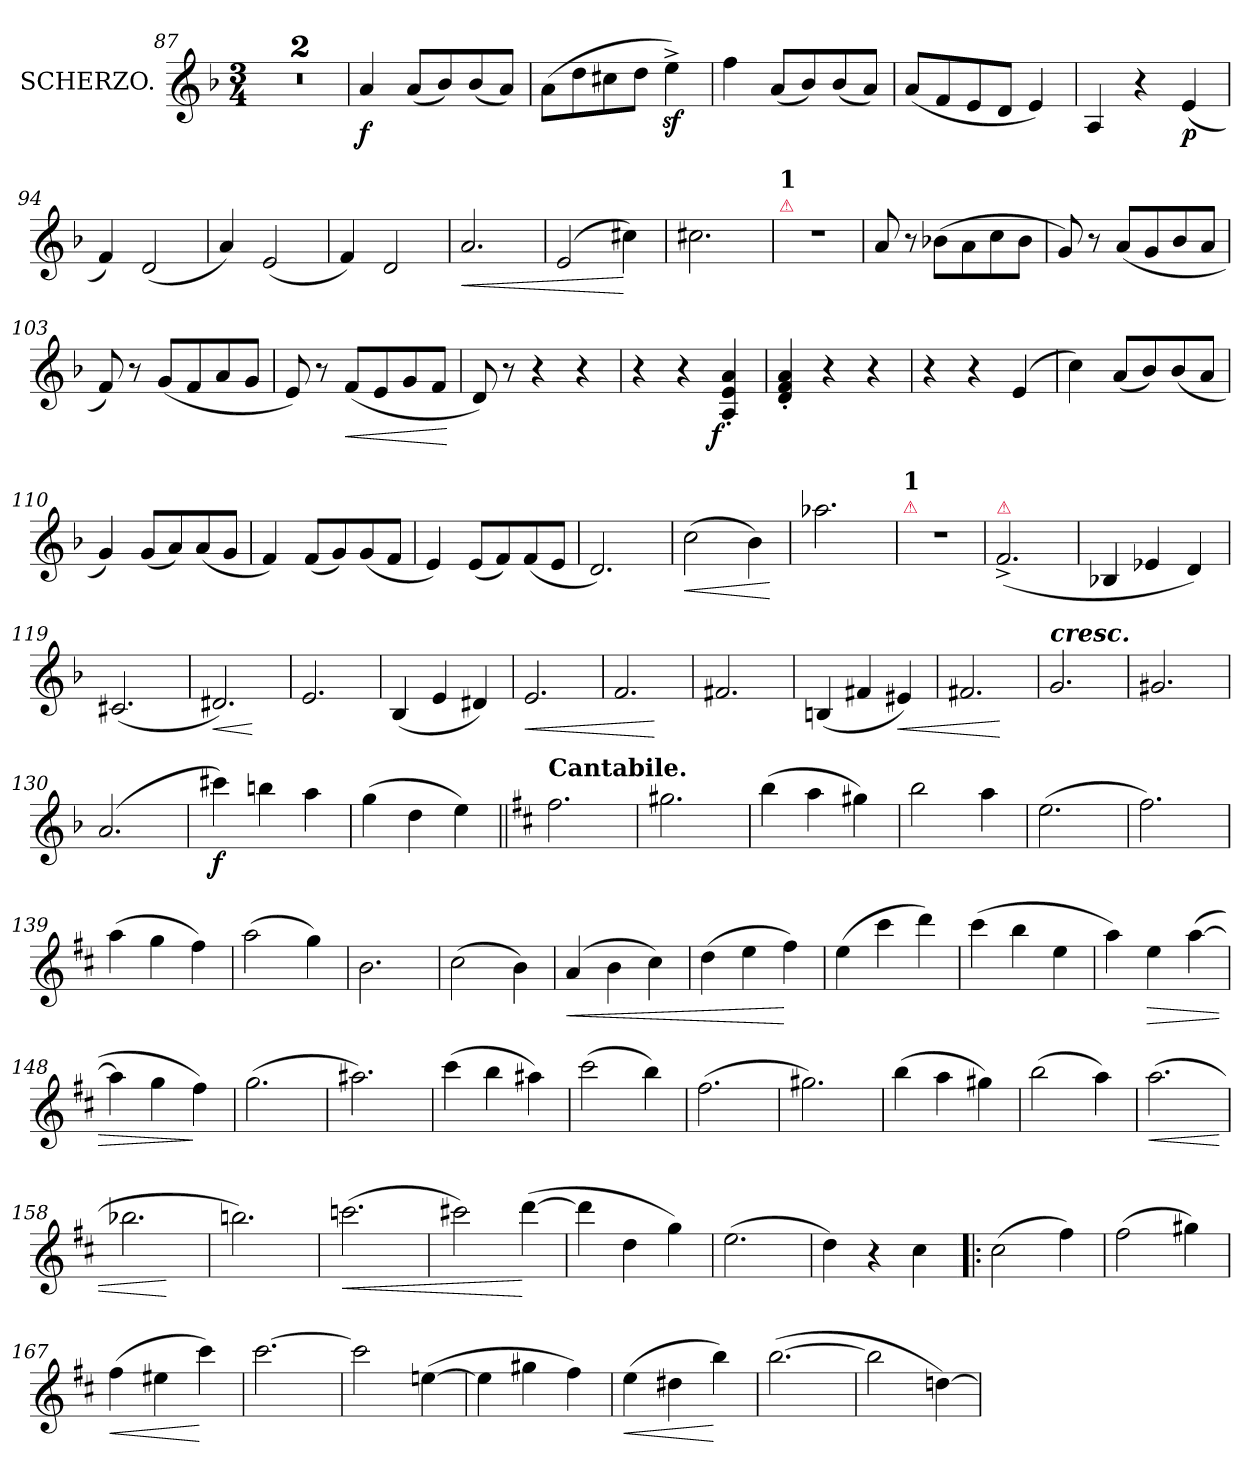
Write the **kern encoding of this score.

**kern	**dynam
*part1	*part1
*staff1	*staff1
*I"SCHERZO.	*
*clefG2	*
*k[b-]	*
*M3/4	*
=87	=87
2.r	.
=88	=88
2.r	.
=89	=89
4a	f
(<8aL	.
8b-)	.
(<8b-	.
8aJ)	.
=90	=90
(>8a\L	.
8dd	.
8cc#X	.
8ddJ	.
4eez^<)	.
=91	=91
4ff	.
(<8aL	.
8b-)	.
(<8b-	.
8aJ)	.
=92	=92
(<8aL	.
8f	.
8e	.
8dJ	.
4e)	.
=93	=93
4A	.
4r	.
(<4e	p
=94	=94
4f)	.
(<2d	.
=95	=95
4a)	.
(<2e	.
=96	=96
4f)	.
2d	.
=97	=97
!	!LO:HP:b
2.a	<
=98	=98
(>2e	.
4cc#X)	[
=99	=99
2.cc#X	.
=100	=100
!LO:TX:a:color=crimson:t=⚠	!
!LO:TX:a:B:t=1	!
2.r	.
=101	=101
8a	.
8r	.
(>8b-XL	.
8a	.
8cc	.
8b-J	.
=102	=102
8g)	.
8r	.
(<8aL	.
8g	.
8b-	.
8aJ	.
=103	=103
8f)	.
8r	.
(<8gL	.
8f	.
8a	.
8gJ	.
=104	=104
8e)	.
8r	.
!	!LO:HP:b
(<8fL	<
8e	.
8g	.
8fJ	.
.	[
=105	=105
8d)	.
8r	.
4r	.
4r	.
=106	=106
4r	.
4r	.
!	!LO:DY:rj
4A'< 4e'< 4a'<	f
=107	=107
4d'< 4f'< 4a'<	.
4r	.
4r	.
=108	=108
4r	.
4r	.
(>4e	.
=109	=109
4cc)	.
(<8aL	.
8b-)	.
(<8b-	.
8aJ	.
=110	=110
4g)	.
(<8gL	.
8a)	.
(<8a	.
8gJ	.
=111	=111
4f)	.
(<8fL	.
8g)	.
(<8g	.
8fJ	.
=112	=112
4e)	.
(<8eL	.
8f)	.
(<8f	.
8eJ	.
=113	=113
2.d)	.
=114	=114
!	!LO:HP:b
(>2cc	<
4b-)	.
.	[
=115	=115
2.aa-X	.
=116	=116
!LO:TX:a:color=crimson:t=⚠	!
!LO:TX:a:B:t=1	!
2.r	.
=117	=117
!LO:TX:a:B:color=crimson:t=⚠	!
(<2.f^<	.
=118	=118
4B-X	.
4e-X	.
4d)	.
=119	=119
(<2.c#X	.
=120	=120
!	!LO:HP:b
2.d#X)	<
.	[
=121	=121
2.e	.
=122	=122
(<4B-	.
4e	.
4d#X)	.
=123	=123
!	!LO:HP:b
2.e	<
=124	=124
2.f	.
.	[
=125	=125
2.f#X	.
=126	=126
(<4Bn	.
4f#X	.
!	!LO:HP:b
4e#X)	<
=127	=127
2.f#X	.
.	[
=128	=128
!LO:TX:Bi:t=cresc.	!
2.g	.
=129	=129
2.g#X	.
=130	=130
(>2.a	.
=131	=131
4ccc#X)	f
4bbn	.
4aa	.
=132	=132
(>4gg	.
4dd	.
4ee)	.
=133||	=133||
*k[f#c#]	*
!LO:TX:a:B:t=Cantabile.	!
2.ff#	.
=134	=134
2.gg#X	.
=135	=135
(>4bb	.
4aa	.
4gg#X)	.
=136	=136
2bb	.
4aa	.
=137	=137
(>2.ee	.
=138	=138
2.ff#)	.
=139	=139
(>4aa	.
4gg	.
4ff#)	.
=140	=140
(>2aa	.
4gg)	.
=141	=141
2.b	.
=142	=142
(>2cc#	.
4b)	.
=143	=143
!	!LO:HP:b
(>4a	<
4b	.
4cc#)	.
=144	=144
(>4dd	.
4ee	.
4ff#)	[
=145	=145
(>4ee	.
4ccc#	.
4ddd)	.
=146	=146
(>4ccc#	.
4bb	.
4ee	.
=147	=147
4aa)	.
!	!LO:HP:b
4ee	>
(>[4aa	.
=148	=148
4aa]	.
4gg	.
4ff#)	]
=149	=149
(>2.gg	.
=150	=150
2.aa#X)	.
=151	=151
(>4ccc#	.
4bb	.
4aa#X)	.
=152	=152
(>2ccc#	.
4bb)	.
=153	=153
(>2.ff#	.
=154	=154
2.gg#X)	.
=155	=155
(>4bb	.
4aa	.
4gg#X)	.
=156	=156
(>2bb	.
4aa)	.
=157	=157
!	!LO:HP:b
(>2.aa	<
=158	=158
2.bb-X	.
.	[
=159	=159
2.bbn)	.
=160	=160
!	!LO:HP:b
(>2.cccn	<
=161	=161
2ccc#X)	.
(>[4ddd	[
=162	=162
4ddd]	.
4dd	.
4gg)	.
=163	=163
(>2.ee	.
=164	=164
4dd)	.
4r	.
4cc#	.
=165!|:	=165!|:
(>2cc#	.
4ff#)	.
=166	=166
(>2ff#	.
4gg#X)	.
=167	=167
!	!LO:HP:b
(>4ff#	<
4ee#X	.
4ccc#)	[
=168	=168
[2.ccc#	.
=169	=169
2ccc#]	.
(>[4een	.
=170	=170
4ee]	.
4gg#X	.
4ff#)	.
=171	=171
!	!LO:HP:b
(>4ee	<
4dd#X	.
4bb)	[
=172	=172
(>[2.bb	.
=173	=173
2bb]	.
[4ddn)	.
=	=
*-	*-
